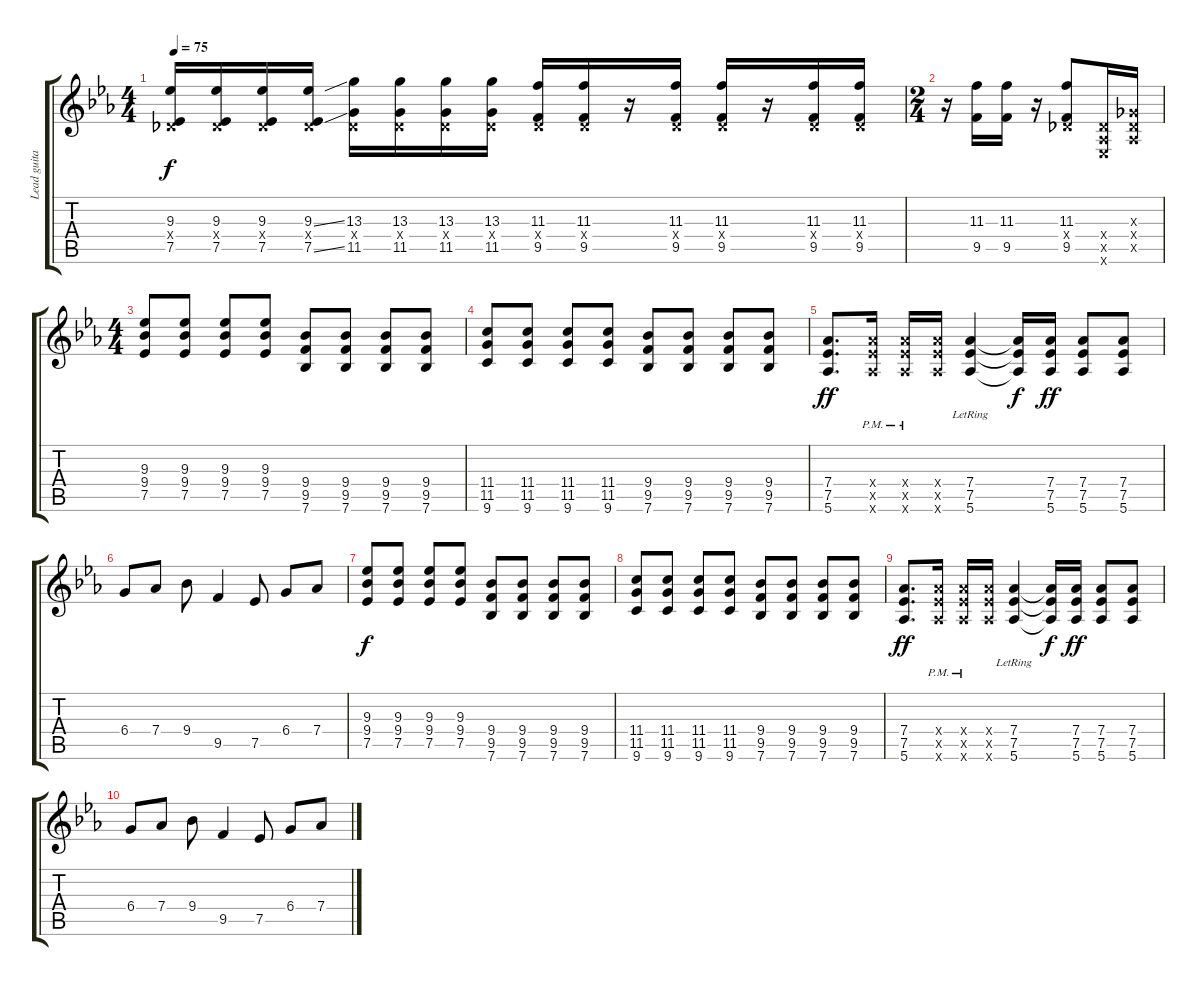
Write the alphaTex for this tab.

\track ("Lead guitar" "Lead guita") {instrument distortionguitar}
\staff {score tabs}
\tuning (Eb4 Bb3 Gb3 Db3 Ab2 Eb2) {hide}
\ts (4 4)
\tempo 75
\clef g2
\ks eb
(9.3 0.4{x} 7.5).16{dy f} (9.3 0.4{x} 7.5).16 (9.3 0.4{x} 7.5).16 (9.3{ss} 0.4{x} 7.5{ss}).16 (13.3 0.4{x} 11.5).16 (13.3 0.4{x} 11.5).16 (13.3 0.4{x} 11.5).16 (13.3 0.4{x} 11.5).16 (11.3 0.4{x} 9.5).16 (11.3 0.4{x} 9.5).16 r.16 (11.3 0.4{x} 9.5).16 (11.3 0.4{x} 9.5).16 r.16 (11.3 0.4{x} 9.5).16 (11.3 0.4{x} 9.5).16 |
\ts (2 4)
r.16 (11.3 9.5).16 (11.3 9.5).16 r.16 (11.3 0.4{x} 9.5).8 (0.4{x} 0.5{x} 0.6{x}).16 (0.3{x} 0.4{x} 0.5{x}).16 |
\ts (4 4)
(9.3 9.4 7.5).8 (9.3 9.4 7.5).8 (9.3 9.4 7.5).8 (9.3 9.4 7.5).8 (9.4 9.5 7.6).8 (9.4 9.5 7.6).8 (9.4 9.5 7.6).8 (9.4 9.5 7.6).8 |
(11.4 11.5 9.6).8 (11.4 11.5 9.6).8 (11.4 11.5 9.6).8 (11.4 11.5 9.6).8 (9.4 9.5 7.6).8 (9.4 9.5 7.6).8 (9.4 9.5 7.6).8 (9.4 9.5 7.6).8 |
(7.4 7.5 5.6).8{d dy ff} (7.4{pm x} 7.5{pm x} 5.6{pm x}).16 (7.4{pm x} 7.5{pm x} 5.6{pm x}).16 (7.4{x} 7.5{x} 5.6{x}).16 (7.4{lr} 7.5{lr} 5.6{lr}).4 (7.4{t} 7.5{t} 5.6{t}).16{dy f} (7.4 7.5 5.6).16{dy ff} (7.4 7.5 5.6).8 (7.4 7.5 5.6).8 |
6.4.8 7.4.8 9.4.8 9.5.4 7.5.8 6.4.8 7.4.8 |
(9.3 9.4 7.5).8{dy f} (9.3 9.4 7.5).8 (9.3 9.4 7.5).8 (9.3 9.4 7.5).8 (9.4 9.5 7.6).8 (9.4 9.5 7.6).8 (9.4 9.5 7.6).8 (9.4 9.5 7.6).8 |
(11.4 11.5 9.6).8 (11.4 11.5 9.6).8 (11.4 11.5 9.6).8 (11.4 11.5 9.6).8 (9.4 9.5 7.6).8 (9.4 9.5 7.6).8 (9.4 9.5 7.6).8 (9.4 9.5 7.6).8 |
(7.4 7.5 5.6).8{d dy ff} (7.4{pm x} 7.5{pm x} 5.6{pm x}).16 (7.4{pm x} 7.5{pm x} 5.6{pm x}).16 (7.4{x} 7.5{x} 5.6{x}).16 (7.4{lr} 7.5{lr} 5.6{lr}).4 (7.4{t} 7.5{t} 5.6{t}).16{dy f} (7.4 7.5 5.6).16{dy ff} (7.4 7.5 5.6).8 (7.4 7.5 5.6).8 |
6.4.8 7.4.8 9.4.8 9.5.4 7.5.8 6.4.8 7.4.8
